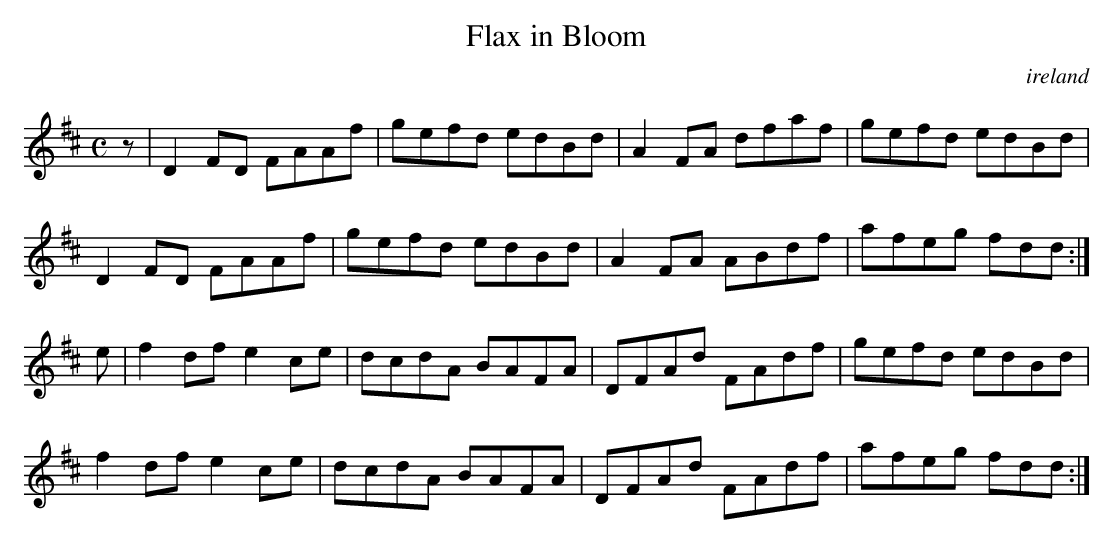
X:1
T:Flax in Bloom
O:ireland
M:C
L:1/8
K:D Major
z|D2FD FAAf|gefd edBd|A2FA dfaf|gefd edBd|!
D2FD FAAf|gefd edBd|A2FA ABdf|afeg fdd:|!
e|f2df e2ce|dcdA BAFA|DFAd FAdf|gefd edBd|!
f2df e2ce|dcdA BAFA|DFAd FAdf|afeg fdd:|!
